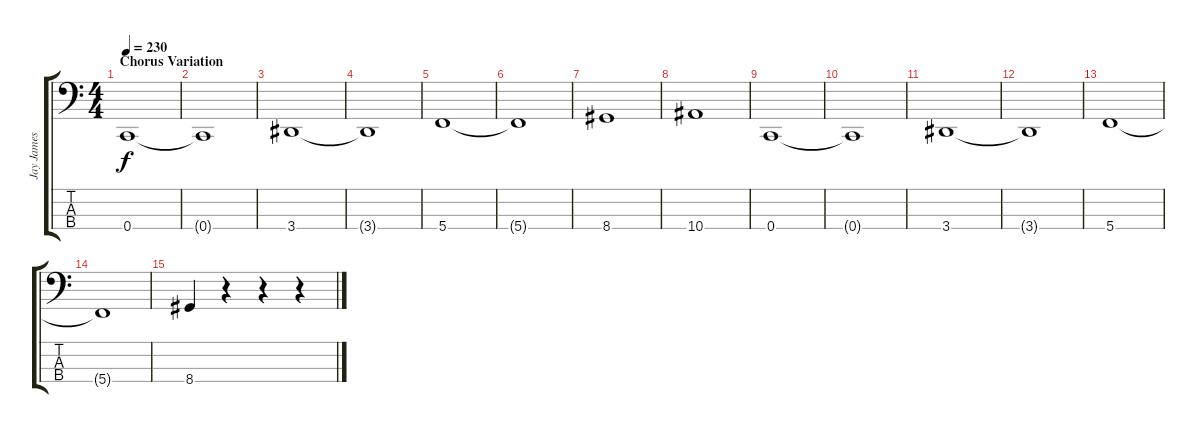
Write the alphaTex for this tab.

\track ("Jay James" "Jay James") {instrument electricbassfinger}
\staff {score tabs}
\tuning (F2 C2 G1 C1) {hide}
\ts (4 4)
\section ("" "Chorus Variation")
\tempo 230
\clef f4
\ks c
0.4.1{dy f} |
0.4{t}.1 |
3.4.1 |
3.4{t}.1 |
5.4.1 |
5.4{t}.1 |
8.4.1 |
10.4.1 |
0.4.1 |
0.4{t}.1 |
3.4.1 |
3.4{t}.1 |
5.4.1 |
5.4{t}.1 |
8.4.4 r.4 r.4 r.4
